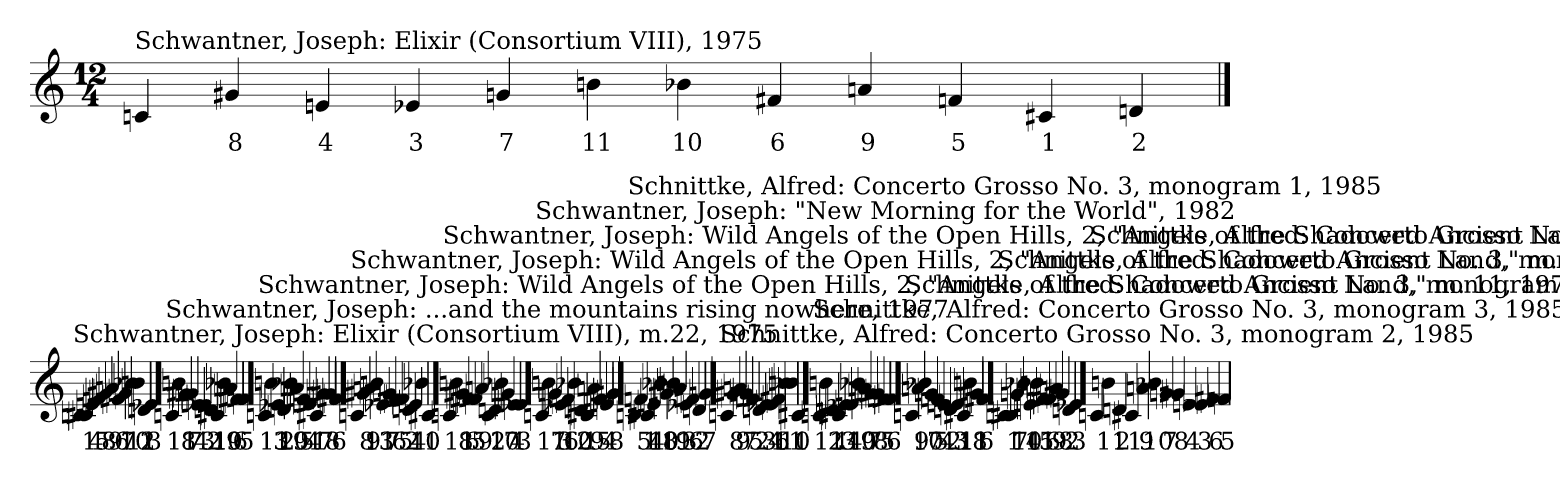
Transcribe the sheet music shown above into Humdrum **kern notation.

**kern	**text
*part1	*part1
*staff1	*staff1
!!LO:LB:g=z
*M12/4	*
==391	==391
!LO:TX:t=Schwantner, Joseph&colon; Elixir (Consortium VIII), 1975	!
4cn	.
4g#X	8
4en	4
4e-X	3
4gn	7
4bn	11
4b-X	10
4f#X	6
4an	9
4fn	5
4c#X	1
4dn	2
!!LO:LB:g=z
==392	==392
!LO:TX:t=Schwantner, Joseph&colon; Elixir (Consortium VIII), m.22, 1975	!
4cn	.
4c#X	1
4en	4
4fn	5
4g#X	8
4an	9
4f#X	6
4gn	7
4b-X	10
4bn	11
4dn	2
4e-X	3
!!LO:LB:g=z
==393	==393
!LO:TX:t=Schwantner, Joseph&colon; ...and the mountains rising nowhere, 1977	!
4cn	.
4bn	11
4g#X	8
4gn	7
4en	4
4e-X	3
4dn	2
4c#X	1
4b-X	10
4an	9
4f#X	6
4fn	5
!!LO:LB:g=z
==394	==394
!LO:TX:t=Schwantner, Joseph&colon; Wild Angels of the Open Hills, 2, "Angels of the Shadowed Ancient Land," m. 11, 1977	!
4cn	.
4bn	11
4e-X	3
4dn	2
4b-X	10
4an	9
4fn	5
4en	4
4c#X	1
4gn	7
4g#X	8
4f#X	6
!!LO:LB:g=z
==395	==395
!LO:TX:t=Schwantner, Joseph&colon; Wild Angels of the Open Hills, 2, "Angels of the Shadowed Ancient Land," m. 21, 1977	!
4cn	.
4g#X	8
4an	9
4bn	11
4e-X	3
4gn	7
4f#X	6
4fn	5
4dn	2
4en	4
4b-X	10
4c#X	1
!!LO:LB:g=z
==396	==396
!LO:TX:t=Schwantner, Joseph&colon; Wild Angels of the Open Hills, 2, "Angels of the Shadowed Ancient Land," cycle 4, 1977	!
4cn	.
4bn	11
4g#X	8
4f#X	6
4fn	5
4an	9
4c	.
4dn	2
4b-X	10
4gn	7
4en	4
4e-X	3
!!LO:LB:g=z
==397	==397
!LO:TX:t=Schwantner, Joseph&colon; "New Morning for the World", 1982	!
4cn	.
4bn	11
4gn	7
4e-X	3
4f#X	6
4b-X	10
4dn	2
4c#X	1
4an	9
4fn	5
4en	4
4g#X	8
!!LO:LB:g=z
==398	==398
!LO:TX:t=Schnittke, Alfred&colon; Concerto Grosso No. 3, monogram 1, 1985	!
4cn	.
4fn	5
4c#X	1
4en	4
4b-X	10
4g#X	8
4bn	11
4an	9
4e-X	3
4f#X	6
4dn	2
4gn	7
!!LO:LB:g=z
==399	==399
!LO:TX:t=Schnittke, Alfred&colon; Concerto Grosso No. 3, monogram 2, 1985	!
4cn	.
4g#X	8
4an	9
4gn	7
4fn	5
4dn	2
4e-X	3
4en	4
4f#X	6
4bn	11
4b-X	10
4c#X	1
!!LO:LB:g=z
==400	==400
!LO:TX:t=Schnittke, Alfred&colon; Concerto Grosso No. 3, monogram 3, 1985	!
4cn	.
4bn	11
4dn	2
4c#X	1
4e-X	3
4en	4
4b-X	10
4an	9
4gn	7
4g#X	8
4fn	5
4f#X	6
!!LO:LB:g=z
==401	==401
!LO:TX:t=Schnittke, Alfred&colon; Concerto Grosso No. 3, monogram 4, 1985	!
4cn	.
4an	9
4b-X	10
4gn	7
4fn	5
4en	4
4dn	2
4e-X	3
4c#X	1
4bn	11
4g#X	8
4f#X	6
!!LO:LB:g=z
==402	==402
!LO:TX:t=Schnittke, Alfred&colon; Concerto Grosso No. 3, monogram 5, 1985	!
4cn	.
4c#X	1
4gn	7
4b-X	10
4en	4
4bn	11
4fn	5
4f#X	6
4an	9
4g#X	8
4dn	2
4e-X	3
!!LO:LB:g=z
==403	==403
!LO:TX:t=Schnittke, Alfred&colon; Concerto Grosso No. 3, (Movement 3, 4), row 6, 1985	!
4cn	.
4bn	11
4dn	2
4c#X	1
4an	9
4b-X	10
4gn	7
4g#X	8
4en	4
4e-X	3
4f#X	6
4fn	5
=	=
*-	*-
